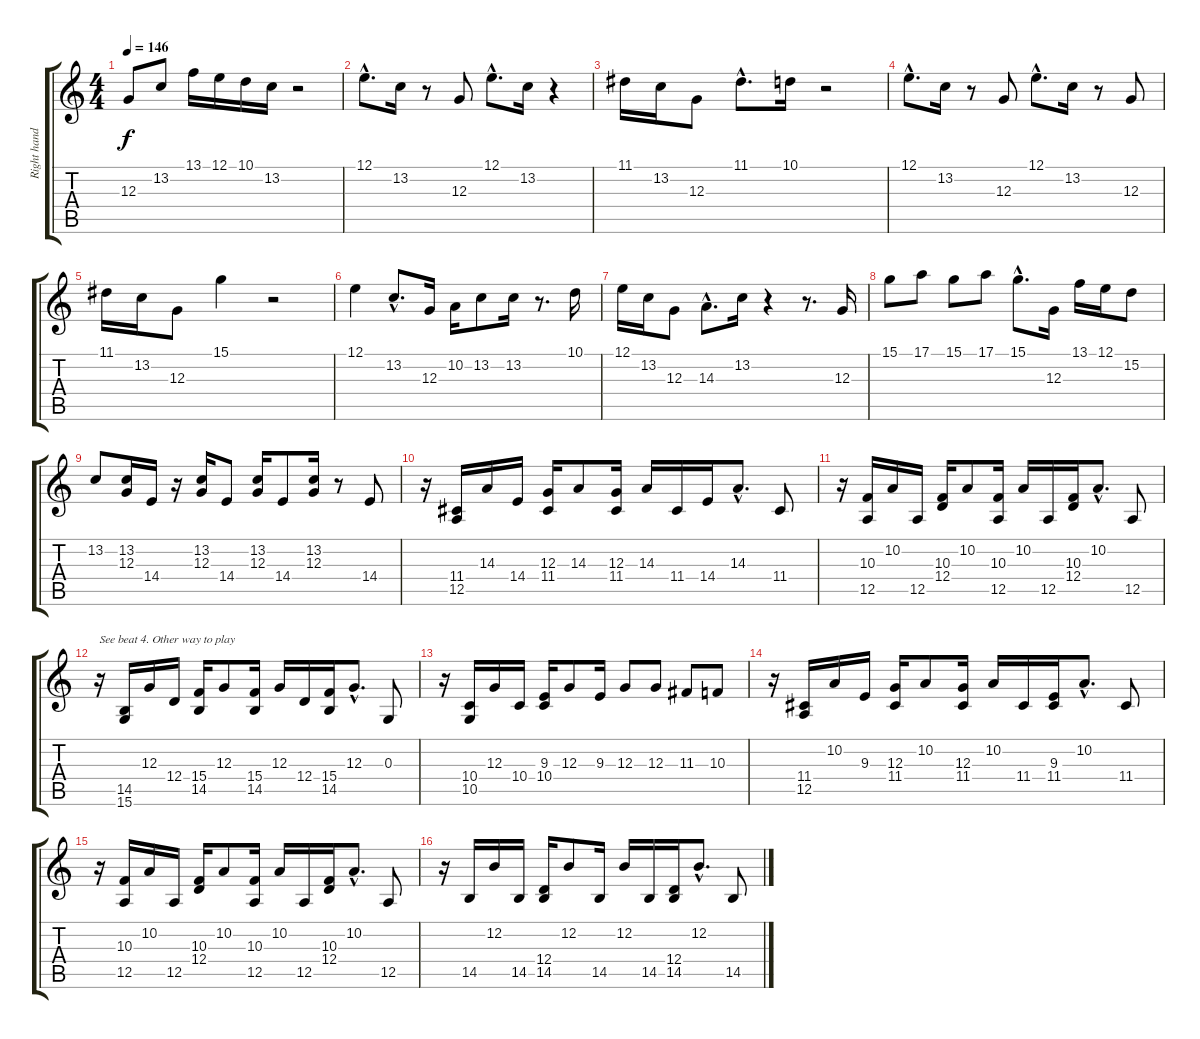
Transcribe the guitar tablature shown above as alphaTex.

\track ("Right hand" "Right hand") {instrument honkytonkpiano}
\staff {score tabs}
\tuning (E4 B3 G3 D3 A2 E2) {hide}
\ts (4 4)
\tempo 146
\clef g2
\ks c
12.3.8{dy f} 13.2.8 13.1.16 12.1.16 10.1.16 13.2.16 r.2 |
12.1{hac}.8{d} 13.2.16 r.8 12.3.8 12.1{hac}.8{d} 13.2.16 r.4 |
11.1.16 13.2.16 12.3.8 11.1{hac}.8{d} 10.1.16 r.2 |
12.1{hac}.8{d} 13.2.16 r.8 12.3.8 12.1{hac}.8{d} 13.2.16 r.8 12.3.8 |
11.1.16 13.2.16 12.3.8 15.1.4 r.2 |
12.1.4 13.2{hac}.8{d} 12.3.16 10.2.16 13.2.8 13.2.16 r.8{d} 10.1.16 |
12.1.16 13.2.16 12.3.8 14.3{hac}.8{d} 13.2.16 r.4 r.8{d} 12.3.16 |
15.1.8 17.1.8 15.1.8 17.1.8 15.1{hac}.8{d} 12.3.16 13.1.16 12.1.16 15.2.8 |
13.2.8 (13.2 12.3).16 14.4.16 r.16 (13.2 12.3).16 14.4.8 (13.2 12.3).16 14.4.8 (13.2 12.3).16 r.8 14.4.8 |
r.16 (11.4 12.5).16 14.3.16 14.4.16 (12.3 11.4).16 14.3.8 (12.3 11.4).16 14.3.16 11.4.16 14.4.16 14.3{hac}.8{d} 11.4.8 |
r.16 (10.3 12.5).16 10.2.16 12.5.16 (10.3 12.4).16 10.2.8 (10.3 12.5).16 10.2.16 12.5.16 (10.3 12.4).16 10.2{hac}.8{d} 12.5.8 |
r.16{txt "See beat 4. Other way to play"} (14.5 15.6).16 12.3.16 12.4.16 (15.4 14.5).16 12.3.8 (15.4 14.5).16 12.3.16 12.4.16 (15.4 14.5).16 12.3{hac}.8{d} 0.3.8 |
r.16 (10.4 10.5).16 12.3.16 10.4.16 (9.3 10.4).16 12.3.8 9.3.16 12.3.8 12.3.8 11.3.8 10.3.8 |
r.16 (11.4 12.5).16 10.2.16 9.3.16 (12.3 11.4).16 10.2.8 (12.3 11.4).16 10.2.16 11.4.16 (9.3 11.4).16 10.2{hac}.8{d} 11.4.8 |
r.16 (10.3 12.5).16 10.2.16 12.5.16 (10.3 12.4).16 10.2.8 (10.3 12.5).16 10.2.16 12.5.16 (10.3 12.4).16 10.2{hac}.8{d} 12.5.8 |
r.16 14.5.16 12.2.16 14.5.16 (12.4 14.5).16 12.2.8 14.5.16 12.2.16 14.5.16 (12.4 14.5).16 12.2{hac}.8{d} 14.5.8
